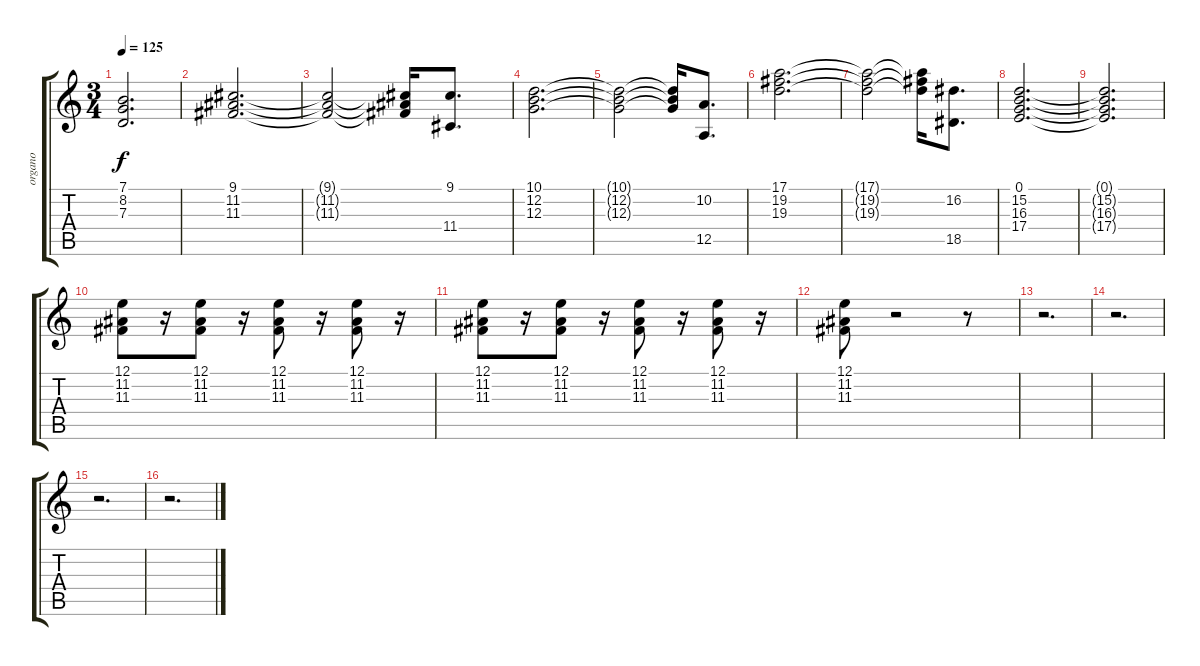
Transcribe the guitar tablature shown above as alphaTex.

\track ("organo" "organo") {instrument rockorgan}
\staff {score tabs}
\tuning (E4 B3 G3 D3 A2 E2) {hide}
\ts (3 4)
\tempo 125
\clef g2
\ks c
(7.1{t} 8.2{t} 7.3{t}).2{d dy f} |
(9.1 11.2 11.3).2{d} |
(9.1{t} 11.2{t} 11.3{t}).2 (9.1{t} 11.2{t} 11.3{t}).16 (9.1 11.4).8{d} |
(10.1 12.2 12.3).2{d} |
(10.1{t} 12.2{t} 12.3{t}).2 (10.1{t} 12.2{t} 12.3{t}).16 (10.2 12.5).8{d} |
(17.1 19.2 19.3).2{d} |
(17.1{t} 19.2{t} 19.3{t}).2 (17.1{t} 19.2{t} 19.3{t}).16 (16.2 18.5).8{d} |
(0.1 15.2 16.3 17.4).2{d} |
(0.1{t} 15.2{t} 16.3{t} 17.4{t}).2{d} |
(12.1 11.2 11.3).8 r.16 (12.1 11.2 11.3).8 r.16 (12.1 11.2 11.3).8 r.16 (12.1 11.2 11.3).8 r.16 |
(12.1 11.2 11.3).8 r.16 (12.1 11.2 11.3).8 r.16 (12.1 11.2 11.3).8 r.16 (12.1 11.2 11.3).8 r.16 |
(12.1 11.2 11.3).8 r.2 r.8 |
r.2{d} |
r.2{d} |
r.2{d} |
r.2{d}
